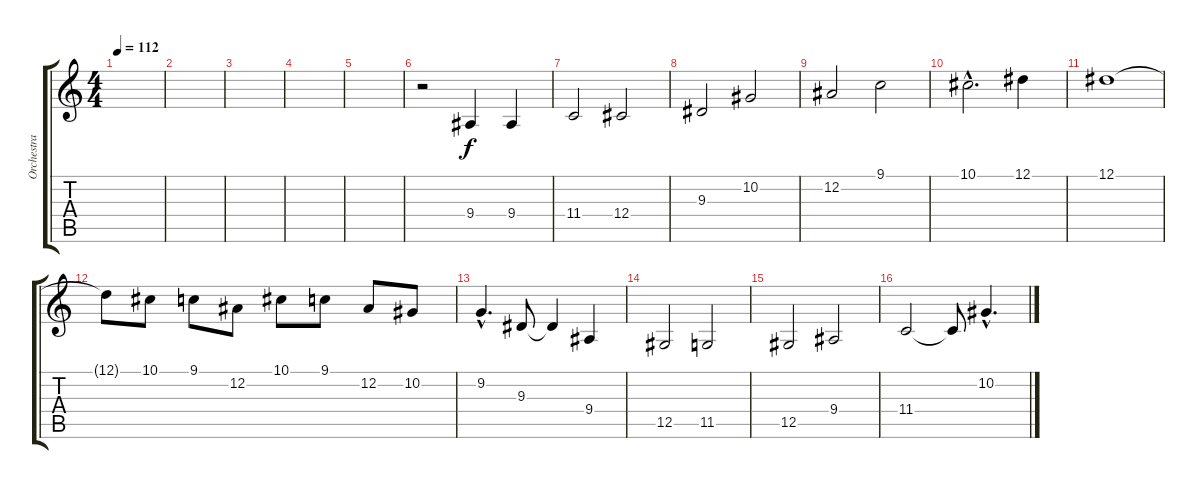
\track ("Orchestra 2 (Strings)" "Orchestra ") {instrument stringensemble1}
\staff {score tabs}
\tuning (Eb4 Bb3 Gb3 Db3 Ab2 Eb2) {hide}
\ts (4 4)
\tempo 112
\clef g2
\ks c
|
|
|
|
|
r.2 9.4.4 9.4.4 |
11.4.2 12.4.2 |
9.3.2 10.2.2 |
12.2.2 9.1.2 |
10.1{hac}.2{d} 12.1.4 |
12.1.1 |
12.1{t}.8 10.1.8 9.1.8 12.2.8 10.1.8 9.1.8 12.2.8 10.2.8 |
9.2{hac}.4{d} 9.3.8 9.3{t}.4 9.4.4 |
12.5.2 11.5.2 |
12.5.2 9.4.2 |
11.4.2 11.4{t}.8 10.2{hac}.4{d}
